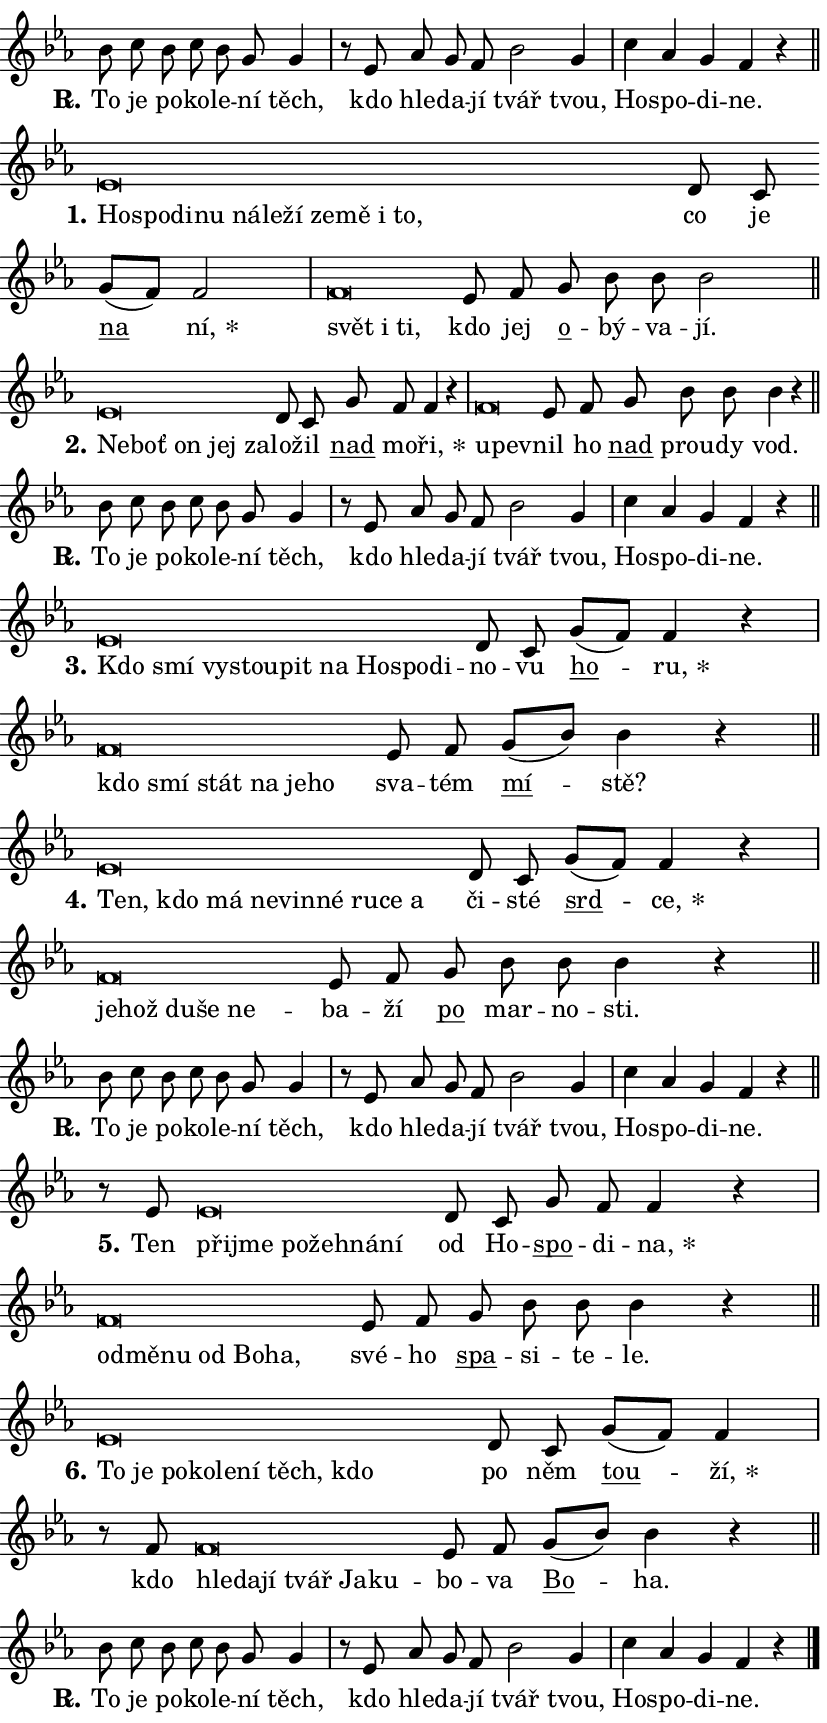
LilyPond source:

\version "2.24.0"
\header { tagline = "" }
\paper {
  indent = 0\cm
  top-margin = 0\cm
  right-margin = 0.13\cm % to fit lyric hyphens
  bottom-margin = 0\cm
  left-margin = 0\cm
  paper-width = 14\cm
  page-breaking = #ly:one-page-breaking
  system-system-spacing.basic-distance = #11
  score-system-spacing.basic-distance = #11
  ragged-last = ##f
}


%% Author: Thomas Morley
%% https://lists.gnu.org/archive/html/lilypond-user/2020-05/msg00002.html
#(define (line-position grob)
"Returns position of @var[grob} in current system:
   @code{'start}, if at first time-step
   @code{'end}, if at last time-step
   @code{'middle} otherwise
"
  (let* ((col (ly:item-get-column grob))
         (ln (ly:grob-object col 'left-neighbor))
         (rn (ly:grob-object col 'right-neighbor))
         (col-to-check-left (if (ly:grob? ln) ln col))
         (col-to-check-right (if (ly:grob? rn) rn col))
         (break-dir-left
           (and
             (ly:grob-property col-to-check-left 'non-musical #f)
             (ly:item-break-dir col-to-check-left)))
         (break-dir-right
           (and
             (ly:grob-property col-to-check-right 'non-musical #f)
             (ly:item-break-dir col-to-check-right))))
        (cond ((eqv? 1 break-dir-left) 'start)
              ((eqv? -1 break-dir-right) 'end)
              (else 'middle))))

#(define (tranparent-at-line-position vctor)
  (lambda (grob)
  "Relying on @code{line-position} select the relevant enry from @var{vctor}.
Used to determine transparency,"
    (case (line-position grob)
      ((end) (not (vector-ref vctor 0)))
      ((middle) (not (vector-ref vctor 1)))
      ((start) (not (vector-ref vctor 2))))))

noteHeadBreakVisibility =
#(define-music-function (break-visibility)(vector?)
"Makes @code{NoteHead}s transparent relying on @var{break-visibility}"
#{
  \override NoteHead.transparent =
    #(tranparent-at-line-position break-visibility)
#})

#(define delete-ledgers-for-transparent-note-heads
  (lambda (grob)
    "Reads whether a @code{NoteHead} is transparent.
If so this @code{NoteHead} is removed from @code{'note-heads} from
@var{grob}, which is supposed to be @code{LedgerLineSpanner}.
As a result ledgers are not printed for this @code{NoteHead}"
    (let* ((nhds-array (ly:grob-object grob 'note-heads))
           (nhds-list
             (if (ly:grob-array? nhds-array)
                 (ly:grob-array->list nhds-array)
                 '()))
           ;; Relies on the transparent-property being done before
           ;; Staff.LedgerLineSpanner.after-line-breaking is executed.
           ;; This is fragile ...
           (to-keep
             (remove
               (lambda (nhd)
                 (ly:grob-property nhd 'transparent #f))
               nhds-list)))
      ;; TODO find a better method to iterate over grob-arrays, similiar
      ;; to filter/remove etc for lists
      ;; For now rebuilt from scratch
      (set! (ly:grob-object grob 'note-heads)  '())
      (for-each
        (lambda (nhd)
          (ly:pointer-group-interface::add-grob grob 'note-heads nhd))
        to-keep))))

squashNotes = {
  \override NoteHead.X-extent = #'(-0.2 . 0.2)
  \override NoteHead.Y-extent = #'(-0.75 . 0)
  \override NoteHead.stencil =
    #(lambda (grob)
       (let ((pos (ly:grob-property grob 'staff-position)))
         (begin
           (if (< pos -7) (display "ERROR: Lower brevis then expected\n") (display ""))
           (if (<= pos -6) ly:text-interface::print ly:note-head::print))))
}
unSquashNotes = {
  \revert NoteHead.X-extent
  \revert NoteHead.Y-extent
  \revert NoteHead.stencil
}

hideNotes = \noteHeadBreakVisibility #begin-of-line-visible
unHideNotes = \noteHeadBreakVisibility #all-visible

% work-around for resetting accidentals
% https://lilypond.org/doc/v2.23/Documentation/notation/displaying-rhythms#unmetered-music
cadenzaMeasure = {
  \cadenzaOff
  \partial 1024 s1024
  \cadenzaOn
}

#(define-markup-command (accent layout props text) (markup?)
  "Underline accented syllable"
  (interpret-markup layout props
    #{\markup \override #'(offset . 4.3) \underline { #text }#}))

responsum = \markup \concat {
  "R" \hspace #-1.05 \path #0.1 #'((moveto 0 0.07) (lineto 0.9 0.8)) \hspace #0.05 "."
}

spaceSize = #0.6828661417322834 % exact space size for TeX Gyre Schola

\layout {
  \context {
    \Staff
    \remove "Time_signature_engraver"
    \override LedgerLineSpanner.after-line-breaking = #delete-ledgers-for-transparent-note-heads
  }
  \context {
    \Lyrics {
      \override LyricSpace.minimum-distance = \spaceSize
      \override LyricText.font-name = #"TeX Gyre Schola"
      \override LyricText.font-size = 1
      \override StanzaNumber.font-name = #"TeX Gyre Schola Bold"
      \override StanzaNumber.font-size = 1
    }
  }
  \context {
    \Score 
    \override NoteHead.text =
      #(lambda (grob) 
        (let ((pos (ly:grob-property grob 'staff-position)))
          #{\markup {
            \combine
              \halign #-0.55 \raise #(if (= pos -6) 0 0.5) \override #'(thickness . 2) \draw-line #'(3.2 . 0)
              \musicglyph "noteheads.sM1"
          }#}))
  }
}

% magnetic-lyrics.ily
%
%   written by
%     Jean Abou Samra <jean@abou-samra.fr>
%     Werner Lemberg <wl@gnu.org>
%
%   adapted by
%     Jiri Hon <jiri.hon@gmail.com>
%
% Version 2022-Apr-15

% https://www.mail-archive.com/lilypond-user@gnu.org/msg149350.html

#(define (Left_hyphen_pointer_engraver context)
   "Collect syllable-hyphen-syllable occurrences in lyrics and store
them in properties.  This engraver only looks to the left.  For
example, if the lyrics input is @code{foo -- bar}, it does the
following.

@itemize @bullet
@item
Set the @code{text} property of the @code{LyricHyphen} grob between
@q{foo} and @q{bar} to @code{foo}.

@item
Set the @code{left-hyphen} property of the @code{LyricText} grob with
text @q{foo} to the @code{LyricHyphen} grob between @q{foo} and
@q{bar}.
@end itemize

Use this auxiliary engraver in combination with the
@code{lyric-@/text::@/apply-@/magnetic-@/offset!} hook."
   (let ((hyphen #f)
         (text #f))
     (make-engraver
      (acknowledgers
       ((lyric-syllable-interface engraver grob source-engraver)
        (set! text grob)))
      (end-acknowledgers
       ((lyric-hyphen-interface engraver grob source-engraver)
        ;(when (not (grob::has-interface grob 'lyric-space-interface))
          (set! hyphen grob)));)
      ((stop-translation-timestep engraver)
       (when (and text hyphen)
         (ly:grob-set-object! text 'left-hyphen hyphen))
       (set! text #f)
       (set! hyphen #f)))))

#(define (lyric-text::apply-magnetic-offset! grob)
   "If the space between two syllables is less than the value in
property @code{LyricText@/.details@/.squash-threshold}, move the right
syllable to the left so that it gets concatenated with the left
syllable.

Use this function as a hook for
@code{LyricText@/.after-@/line-@/breaking} if the
@code{Left_@/hyphen_@/pointer_@/engraver} is active."
   (let ((hyphen (ly:grob-object grob 'left-hyphen #f)))
     (when hyphen
       (let ((left-text (ly:spanner-bound hyphen LEFT)))
         (when (grob::has-interface left-text 'lyric-syllable-interface)
           (let* ((common (ly:grob-common-refpoint grob left-text X))
                  (this-x-ext (ly:grob-extent grob common X))
                  (left-x-ext
                   (begin
                     ;; Trigger magnetism for left-text.
                     (ly:grob-property left-text 'after-line-breaking)
                     (ly:grob-extent left-text common X)))
                  ;; `delta` is the gap width between two syllables.
                  (delta (- (interval-start this-x-ext)
                            (interval-end left-x-ext)))
                  (details (ly:grob-property grob 'details))
                  (threshold (assoc-get 'squash-threshold details 0.2)))
             (when (< delta threshold)
               (let* (;; We have to manipulate the input text so that
                      ;; ligatures crossing syllable boundaries are not
                      ;; disabled.  For languages based on the Latin
                      ;; script this is essentially a beautification.
                      ;; However, for non-Western scripts it can be a
                      ;; necessity.
                      (lt (ly:grob-property left-text 'text))
                      (rt (ly:grob-property grob 'text))
                      (is-space (grob::has-interface hyphen 'lyric-space-interface))
                      (space (if is-space " " ""))
                      (extra-delta (if is-space spaceSize 0))
                      ;; Append new syllable.
                      (ltrt-space (if (and (string? lt) (string? rt))
                                (string-append lt space rt)
                                (make-concat-markup (list lt space rt))))
                      ;; Right-align `ltrt` to the right side.
                      (ltrt-space-markup (grob-interpret-markup
                               grob
                               (make-translate-markup
                                (cons (interval-length this-x-ext) 0)
                                (make-right-align-markup ltrt-space)))))
                 (begin
                   ;; Don't print `left-text`.
                   (ly:grob-set-property! left-text 'stencil #f)
                   ;; Set text and stencil (which holds all collected
                   ;; syllables so far) and shift it to the left.
                   (ly:grob-set-property! grob 'text ltrt-space)
                   (ly:grob-set-property! grob 'stencil ltrt-space-markup)
                   (ly:grob-translate-axis! grob (- (- delta extra-delta)) X))))))))))


#(define (lyric-hyphen::displace-bounds-first grob)
   ;; Make very sure this callback isn't triggered too early.
   (let ((left (ly:spanner-bound grob LEFT))
         (right (ly:spanner-bound grob RIGHT)))
     (ly:grob-property left 'after-line-breaking)
     (ly:grob-property right 'after-line-breaking)
     (ly:lyric-hyphen::print grob)))

squashThreshold = #0.4

\layout {
  \context {
    \Lyrics
    \consists #Left_hyphen_pointer_engraver
    \override LyricText.after-line-breaking =
      #lyric-text::apply-magnetic-offset!
    \override LyricHyphen.stencil = #lyric-hyphen::displace-bounds-first
    \override LyricText.details.squash-threshold = \squashThreshold
    \override LyricHyphen.minimum-distance = 0
    \override LyricHyphen.minimum-length = \squashThreshold
  }
}

squashText = \override LyricText.details.squash-threshold = 9999
unSquashText = \override LyricText.details.squash-threshold = \squashThreshold

leftText = \override LyricText.self-alignment-X = #LEFT
unLeftText = \revert LyricText.self-alignment-X

starOffset = #(lambda (grob) 
                (let ((x_offset (ly:self-alignment-interface::aligned-on-x-parent grob)))
                  (if (= x_offset 0) 0 (+ x_offset 1.2))))

star = #(define-music-function (syllable)(string?)
"Append star separator at the end of a syllable"
#{
  \once \override LyricText.X-offset = #starOffset
  \lyricmode { \markup {
    #syllable
    \override #'((font-name . "TeX Gyre Schola Bold")) \hspace #0.2 \lower #0.65 \larger "*"
  } }
#})

starAccent = #(define-music-function (syllable)(string?)
"Append star separator at the end of a syllable and make accent"
#{
  \once \override LyricText.X-offset = #starOffset
  \lyricmode { \markup {
    \accent #syllable
    \override #'((font-name . "TeX Gyre Schola Bold")) \hspace #0.2 \lower #0.65 \larger "*"
  } }
#})

breath = #(define-music-function (syllable)(string?)
"Append breathing indicator at the end of a syllable"
#{
  \lyricmode { \markup { #syllable "+" } }
#})

optionalBreath = #(define-music-function (syllable)(string?)
"Append optional breathing indicator at the end of a syllable"
#{
  \lyricmode { \markup { #syllable "(+)" } }
#})


\score {
    <<
        \new Voice = "melody" { \cadenzaOn \key es \major \relative { bes'8 c bes c bes g g4 \cadenzaMeasure \bar "|" r8 es as g f bes2 g4 \cadenzaMeasure \bar "|" c as g f r \cadenzaMeasure \bar "||" \break } }
        \new Lyrics \lyricsto "melody" { \lyricmode { \set stanza = \responsum
To je po -- ko -- le -- ní těch, kdo hle -- da -- jí tvář tvou, Ho -- spo -- di -- ne. } }
    >>
    \layout {}
}

\score {
    <<
        \new Voice = "melody" { \cadenzaOn \key es \major \relative { \squashNotes es'\breve*1/16 \hideNotes \breve*1/16 \bar "" \breve*1/16 \bar "" \breve*1/16 \bar "" \breve*1/16 \bar "" \breve*1/16 \bar "" \breve*1/16 \bar "" \breve*1/16 \bar "" \breve*1/16 \bar "" \breve*1/16 \breve*1/16 \bar "" \unHideNotes \unSquashNotes d8 c \bar "" g'[( f)] f2 \cadenzaMeasure \bar "|" \squashNotes f\breve*1/16 \hideNotes \breve*1/16 \breve*1/16 \bar "" \unHideNotes \unSquashNotes es8 f \bar "" g bes bes bes2 \cadenzaMeasure \bar "||" \break } }
        \new Lyrics \lyricsto "melody" { \lyricmode { \set stanza = "1."
\leftText Ho -- \squashText spo -- di -- nu ná -- le -- ží ze -- mě i to, \unLeftText \unSquashText co je \markup \accent na \star ní, \leftText svět \squashText i ti, \unLeftText \unSquashText kdo jej \markup \accent o -- bý -- va -- jí. } }
    >>
    \layout {}
}

\score {
    <<
        \new Voice = "melody" { \cadenzaOn \key es \major \relative { \squashNotes es'\breve*1/16 \hideNotes \breve*1/16 \bar "" \breve*1/16 \bar "" \breve*1/16 \breve*1/16 \bar "" \unHideNotes \unSquashNotes d8 c \bar "" g' f f4 r \cadenzaMeasure \bar "|" \squashNotes f\breve*1/16 \hideNotes \breve*1/16 \bar "" \unHideNotes \unSquashNotes es8 f \bar "" g bes bes bes4 r \cadenzaMeasure \bar "||" \break } }
        \new Lyrics \lyricsto "melody" { \lyricmode { \set stanza = "2."
\leftText Ne -- \squashText boť on jej za -- \unLeftText \unSquashText lo -- žil \markup \accent nad mo -- \star ři, \leftText u -- \squashText pev -- \unLeftText \unSquashText nil ho \markup \accent nad prou -- dy vod. } }
    >>
    \layout {}
}

\score {
    <<
        \new Voice = "melody" { \cadenzaOn \key es \major \relative { bes'8 c bes c bes g g4 \cadenzaMeasure \bar "|" r8 es as g f bes2 g4 \cadenzaMeasure \bar "|" c as g f r \cadenzaMeasure \bar "||" \break } }
        \new Lyrics \lyricsto "melody" { \lyricmode { \set stanza = \responsum
To je po -- ko -- le -- ní těch, kdo hle -- da -- jí tvář tvou, Ho -- spo -- di -- ne. } }
    >>
    \layout {}
}

\score {
    <<
        \new Voice = "melody" { \cadenzaOn \key es \major \relative { \squashNotes es'\breve*1/16 \hideNotes \breve*1/16 \bar "" \breve*1/16 \bar "" \breve*1/16 \bar "" \breve*1/16 \bar "" \breve*1/16 \bar "" \breve*1/16 \bar "" \breve*1/16 \breve*1/16 \bar "" \unHideNotes \unSquashNotes d8 c \bar "" g'[( f)] f4 r \cadenzaMeasure \bar "|" \squashNotes f\breve*1/16 \hideNotes \breve*1/16 \bar "" \breve*1/16 \bar "" \breve*1/16 \bar "" \breve*1/16 \breve*1/16 \bar "" \unHideNotes \unSquashNotes es8 f \bar "" g[( bes)] bes4 r \cadenzaMeasure \bar "||" \break } }
        \new Lyrics \lyricsto "melody" { \lyricmode { \set stanza = "3."
\leftText Kdo \squashText smí vy -- stou -- pit na Ho -- spo -- di -- \unLeftText \unSquashText no -- vu \markup \accent ho -- \star ru, \leftText kdo \squashText smí stát na je -- ho \unLeftText \unSquashText sva -- tém \markup \accent mí -- stě? } }
    >>
    \layout {}
}

\score {
    <<
        \new Voice = "melody" { \cadenzaOn \key es \major \relative { \squashNotes es'\breve*1/16 \hideNotes \breve*1/16 \bar "" \breve*1/16 \bar "" \breve*1/16 \bar "" \breve*1/16 \bar "" \breve*1/16 \bar "" \breve*1/16 \bar "" \breve*1/16 \breve*1/16 \bar "" \unHideNotes \unSquashNotes d8 c \bar "" g'[( f)] f4 r \cadenzaMeasure \bar "|" \squashNotes f\breve*1/16 \hideNotes \breve*1/16 \bar "" \breve*1/16 \bar "" \breve*1/16 \breve*1/16 \bar "" \unHideNotes \unSquashNotes es8 f \bar "" g bes bes bes4 r \cadenzaMeasure \bar "||" \break } }
        \new Lyrics \lyricsto "melody" { \lyricmode { \set stanza = "4."
\leftText Ten, \squashText kdo má ne -- vin -- né ru -- ce a \unLeftText \unSquashText či -- sté \markup \accent srd -- \star ce, \leftText je -- \squashText hož du -- še ne -- \unLeftText \unSquashText ba -- ží \markup \accent po mar -- no -- sti. } }
    >>
    \layout {}
}

\score {
    <<
        \new Voice = "melody" { \cadenzaOn \key es \major \relative { bes'8 c bes c bes g g4 \cadenzaMeasure \bar "|" r8 es as g f bes2 g4 \cadenzaMeasure \bar "|" c as g f r \cadenzaMeasure \bar "||" \break } }
        \new Lyrics \lyricsto "melody" { \lyricmode { \set stanza = \responsum
To je po -- ko -- le -- ní těch, kdo hle -- da -- jí tvář tvou, Ho -- spo -- di -- ne. } }
    >>
    \layout {}
}

\score {
    <<
        \new Voice = "melody" { \cadenzaOn \key es \major \relative { r8 es'8 \squashNotes es\breve*1/16 \hideNotes \breve*1/16 \bar "" \breve*1/16 \bar "" \breve*1/16 \bar "" \breve*1/16 \breve*1/16 \bar "" \unHideNotes \unSquashNotes d8 c \bar "" g' f f4 r \cadenzaMeasure \bar "|" \squashNotes f\breve*1/16 \hideNotes \breve*1/16 \bar "" \breve*1/16 \bar "" \breve*1/16 \bar "" \breve*1/16 \breve*1/16 \bar "" \unHideNotes \unSquashNotes es8 f \bar "" g bes bes bes4 r \cadenzaMeasure \bar "||" \break } }
        \new Lyrics \lyricsto "melody" { \lyricmode { \set stanza = "5."
Ten \leftText při -- \squashText jme po -- žeh -- ná -- ní \unLeftText \unSquashText od Ho -- \markup \accent spo -- di -- \star na, \leftText od -- \squashText mě -- nu od Bo -- ha, \unLeftText \unSquashText své -- ho \markup \accent spa -- si -- te -- le. } }
    >>
    \layout {}
}

\score {
    <<
        \new Voice = "melody" { \cadenzaOn \key es \major \relative { \squashNotes es'\breve*1/16 \hideNotes \breve*1/16 \bar "" \breve*1/16 \bar "" \breve*1/16 \bar "" \breve*1/16 \bar "" \breve*1/16 \bar "" \breve*1/16 \breve*1/16 \bar "" \unHideNotes \unSquashNotes d8 c \bar "" g'[( f)] f4 \cadenzaMeasure \bar "|" r8 f8 \squashNotes f\breve*1/16 \hideNotes \breve*1/16 \bar "" \breve*1/16 \bar "" \breve*1/16 \bar "" \breve*1/16 \breve*1/16 \bar "" \unHideNotes \unSquashNotes es8 f \bar "" g[( bes)] bes4 r \cadenzaMeasure \bar "||" \break } }
        \new Lyrics \lyricsto "melody" { \lyricmode { \set stanza = "6."
\leftText To \squashText je po -- ko -- le -- ní těch, kdo \unLeftText \unSquashText po něm \markup \accent tou -- \star ží, kdo \leftText hle -- \squashText da -- jí tvář Ja -- ku -- \unLeftText \unSquashText bo -- va \markup \accent Bo -- ha. } }
    >>
    \layout {}
}

\score {
    <<
        \new Voice = "melody" { \cadenzaOn \key es \major \relative { bes'8 c bes c bes g g4 \cadenzaMeasure \bar "|" r8 es as g f bes2 g4 \cadenzaMeasure \bar "|" c as g f r \cadenzaMeasure \bar "||" \break } \bar "|." }
        \new Lyrics \lyricsto "melody" { \lyricmode { \set stanza = \responsum
To je po -- ko -- le -- ní těch, kdo hle -- da -- jí tvář tvou, Ho -- spo -- di -- ne. } }
    >>
    \layout {}
}
